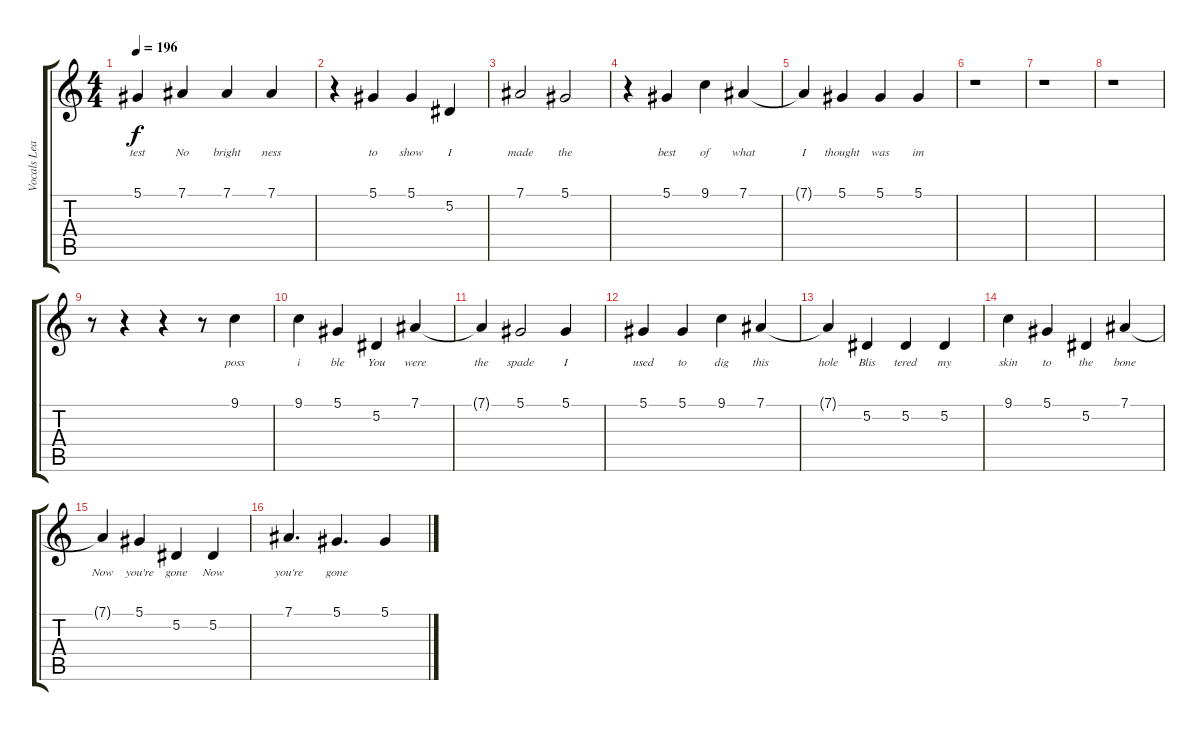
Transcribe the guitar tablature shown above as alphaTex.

\track ("Vocals Lead" "Vocals Lea") {instrument altosax}
\staff {score tabs}
\tuning (Eb4 Bb3 Gb3 Db3 Ab2 Db2) {hide}
\ts (4 4)
\tempo 196
\clef g2
\ks c
5.1{t}.4{lyrics (0 "test") lyrics (1 "") lyrics (2 "") lyrics (3 "") lyrics (4 "") dy f} 7.1.4{lyrics (0 "No") lyrics (1 "") lyrics (2 "") lyrics (3 "") lyrics (4 "")} 7.1.4{lyrics (0 "bright") lyrics (1 "") lyrics (2 "") lyrics (3 "") lyrics (4 "")} 7.1.4{lyrics (0 "ness") lyrics (1 "") lyrics (2 "") lyrics (3 "") lyrics (4 "")} |
r.4 5.1.4{lyrics (0 "to") lyrics (1 "") lyrics (2 "") lyrics (3 "") lyrics (4 "")} 5.1.4{lyrics (0 "show") lyrics (1 "") lyrics (2 "") lyrics (3 "") lyrics (4 "")} 5.2.4{lyrics (0 "I") lyrics (1 "") lyrics (2 "") lyrics (3 "") lyrics (4 "")} |
7.1.2{lyrics (0 "made") lyrics (1 "") lyrics (2 "") lyrics (3 "") lyrics (4 "")} 5.1.2{lyrics (0 "the") lyrics (1 "") lyrics (2 "") lyrics (3 "") lyrics (4 "")} |
r.4 5.1.4{lyrics (0 "best") lyrics (1 "") lyrics (2 "") lyrics (3 "") lyrics (4 "")} 9.1.4{lyrics (0 "of") lyrics (1 "") lyrics (2 "") lyrics (3 "") lyrics (4 "")} 7.1.4{lyrics (0 "what") lyrics (1 "") lyrics (2 "") lyrics (3 "") lyrics (4 "")} |
7.1{t}.4{lyrics (0 "I") lyrics (1 "") lyrics (2 "") lyrics (3 "") lyrics (4 "")} 5.1.4{lyrics (0 "thought") lyrics (1 "") lyrics (2 "") lyrics (3 "") lyrics (4 "")} 5.1.4{lyrics (0 "was") lyrics (1 "") lyrics (2 "") lyrics (3 "") lyrics (4 "")} 5.1.4{lyrics (0 "im") lyrics (1 "") lyrics (2 "") lyrics (3 "") lyrics (4 "")} |
r.1 |
r.1 |
r.1 |
r.8 r.4 r.4 r.8 9.1.4{lyrics (0 "poss") lyrics (1 "") lyrics (2 "") lyrics (3 "") lyrics (4 "")} |
9.1.4{lyrics (0 "i") lyrics (1 "") lyrics (2 "") lyrics (3 "") lyrics (4 "")} 5.1.4{lyrics (0 "ble") lyrics (1 "") lyrics (2 "") lyrics (3 "") lyrics (4 "")} 5.2.4{lyrics (0 "You") lyrics (1 "") lyrics (2 "") lyrics (3 "") lyrics (4 "")} 7.1.4{lyrics (0 "were") lyrics (1 "") lyrics (2 "") lyrics (3 "") lyrics (4 "")} |
7.1{t}.4{lyrics (0 "the") lyrics (1 "") lyrics (2 "") lyrics (3 "") lyrics (4 "")} 5.1.2{lyrics (0 "spade") lyrics (1 "") lyrics (2 "") lyrics (3 "") lyrics (4 "")} 5.1.4{lyrics (0 "I") lyrics (1 "") lyrics (2 "") lyrics (3 "") lyrics (4 "")} |
5.1.4{lyrics (0 "used") lyrics (1 "") lyrics (2 "") lyrics (3 "") lyrics (4 "")} 5.1.4{lyrics (0 "to") lyrics (1 "") lyrics (2 "") lyrics (3 "") lyrics (4 "")} 9.1.4{lyrics (0 "dig") lyrics (1 "") lyrics (2 "") lyrics (3 "") lyrics (4 "")} 7.1.4{lyrics (0 "this") lyrics (1 "") lyrics (2 "") lyrics (3 "") lyrics (4 "")} |
7.1{t}.4{lyrics (0 "hole") lyrics (1 "") lyrics (2 "") lyrics (3 "") lyrics (4 "")} 5.2.4{lyrics (0 "Blis") lyrics (1 "") lyrics (2 "") lyrics (3 "") lyrics (4 "")} 5.2.4{lyrics (0 "tered") lyrics (1 "") lyrics (2 "") lyrics (3 "") lyrics (4 "")} 5.2.4{lyrics (0 "my") lyrics (1 "") lyrics (2 "") lyrics (3 "") lyrics (4 "")} |
9.1.4{lyrics (0 "skin") lyrics (1 "") lyrics (2 "") lyrics (3 "") lyrics (4 "")} 5.1.4{lyrics (0 "to") lyrics (1 "") lyrics (2 "") lyrics (3 "") lyrics (4 "")} 5.2.4{lyrics (0 "the") lyrics (1 "") lyrics (2 "") lyrics (3 "") lyrics (4 "")} 7.1.4{lyrics (0 "bone") lyrics (1 "") lyrics (2 "") lyrics (3 "") lyrics (4 "")} |
7.1{t}.4{lyrics (0 "Now") lyrics (1 "") lyrics (2 "") lyrics (3 "") lyrics (4 "")} 5.1.4{lyrics (0 "you're") lyrics (1 "") lyrics (2 "") lyrics (3 "") lyrics (4 "")} 5.2.4{lyrics (0 "gone") lyrics (1 "") lyrics (2 "") lyrics (3 "") lyrics (4 "")} 5.2.4{lyrics (0 "Now") lyrics (1 "") lyrics (2 "") lyrics (3 "") lyrics (4 "")} |
7.1.4{d lyrics (0 "you're") lyrics (1 "") lyrics (2 "") lyrics (3 "") lyrics (4 "")} 5.1.4{d lyrics (0 "gone") lyrics (1 "") lyrics (2 "") lyrics (3 "") lyrics (4 "")} 5.1.4{lyrics (0 "") lyrics (1 "") lyrics (2 "") lyrics (3 "") lyrics (4 "")}
